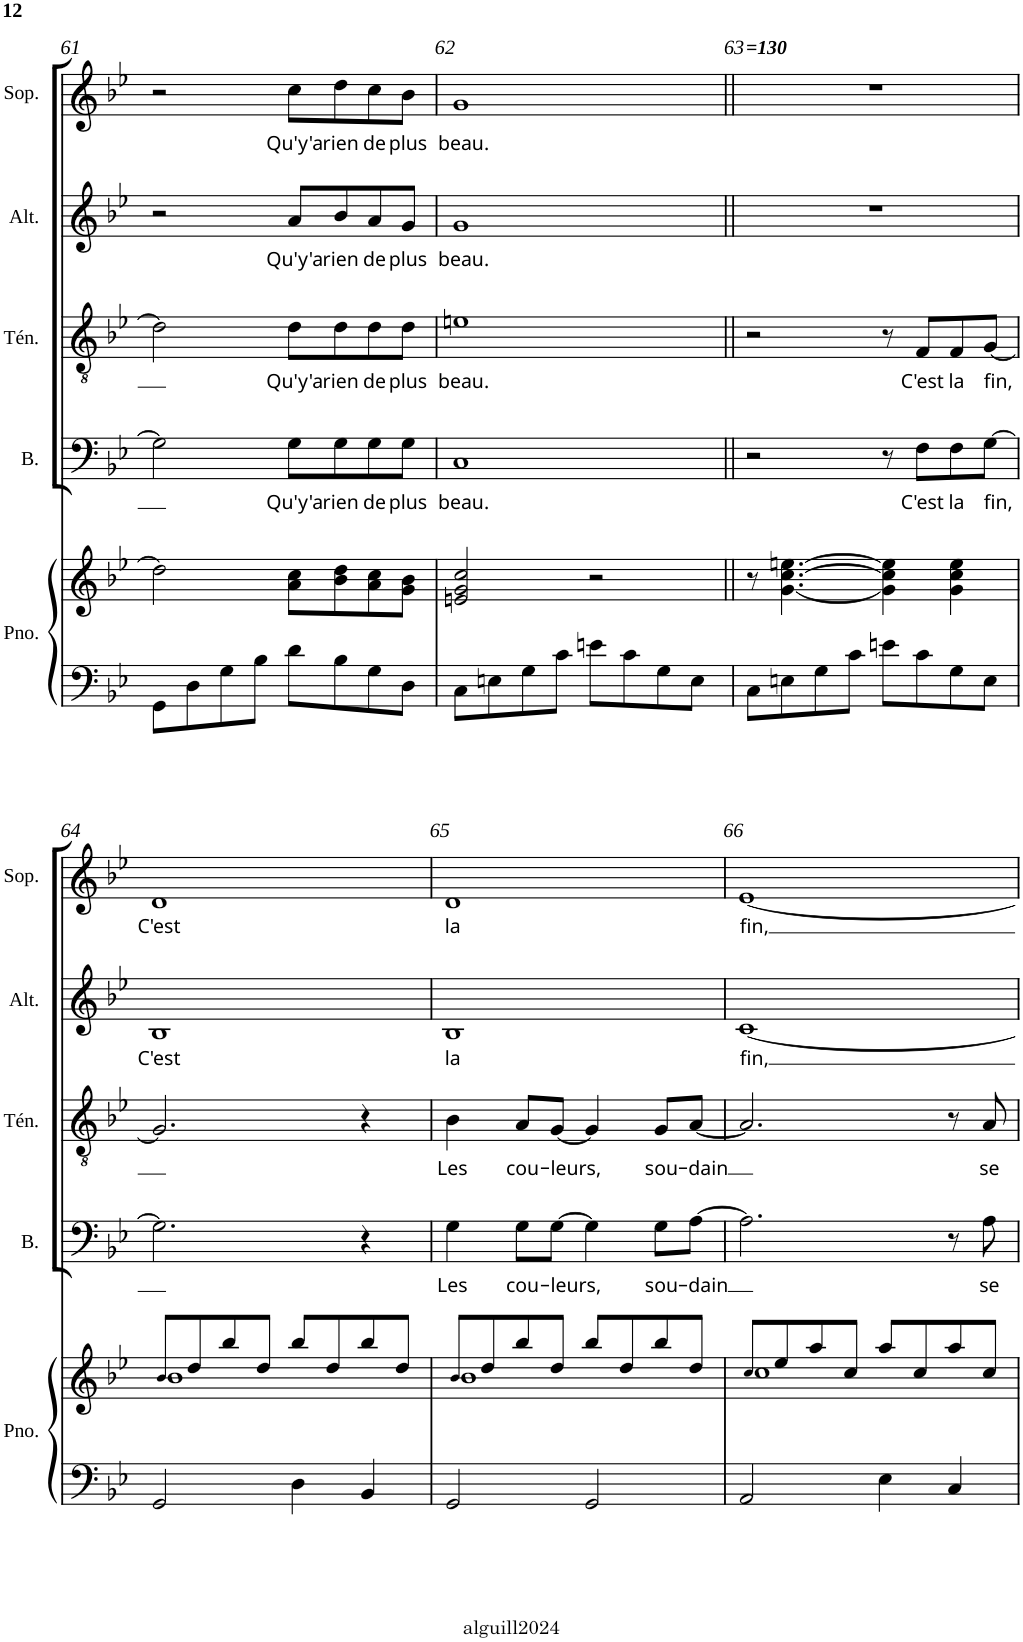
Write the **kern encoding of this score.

**kern	**kern	**kern	**text	**kern	**text	**kern	**text	**kern	**text
*part5	*part5	*part4	*part4	*part3	*part3	*part2	*part2	*part1	*part1
*staff6	*staff5	*staff4	*staff4	*staff3	*staff3	*staff2	*staff2	*staff1	*staff1
*I"Piano	*	*I"Basse	*	*I"Ténor	*	*I"Alto	*	*I"Soprano	*
*I'Pno.	*	*I'B.	*	*I'Tén.	*	*I'Alt.	*	*I'Sop.	*
!!LO:PB:g=z
*clefF4	*clefG2	*clefF4	*	*clefGv2	*	*clefG2	*	*clefG2	*
*k[b-e-]	*k[b-e-]	*k[b-e-]	*	*k[b-e-]	*	*k[b-e-]	*	*k[b-e-]	*
*g:	*g:	*g:	*	*g:	*	*g:	*	*g:	*
*M4/4	*M4/4	*M4/4	*	*M4/4	*	*M4/4	*	*M4/4	*
*met(c)	*met(c)	*met(c)	*	*met(c)	*	*met(c)	*	*met(c)	*
=61	=61	=61	=61	=61	=61	=61	=61	=61	=61
8GG\L	2dd\]	2G\]	.	2d\]	.	2r	.	2r	.
8D\	.	.	.	.	.	.	.	.	.
8G\	.	.	.	.	.	.	.	.	.
8B-\J	.	.	.	.	.	.	.	.	.
!	!	!	!LO:LY:b	!	!LO:LY:b	!	!LO:LY:b	!	!LO:LY:b
8d\L	8a\ 8cc\L	8G\L	Qu'y'a	8d\L	Qu'y'a	8a/L	Qu'y'a	8cc\L	Qu'y'a
!	!	!	!LO:LY:b	!	!LO:LY:b	!	!LO:LY:b	!	!LO:LY:b
8B-\	8b-\ 8dd\	8G\	rien	8d\	rien	8b-/	rien	8dd\	rien
!	!	!	!LO:LY:b	!	!LO:LY:b	!	!LO:LY:b	!	!LO:LY:b
8G\	8a\ 8cc\	8G\	de	8d\	de	8a/	de	8cc\	de
!	!	!	!LO:LY:b	!	!LO:LY:b	!	!LO:LY:b	!	!LO:LY:b
8D\J	8g\ 8b-\J	8G\J	plus	8d\J	plus	8g/J	plus	8b-\J	plus
=62	=62	=62	=62	=62	=62	=62	=62	=62	=62
!	!	!	!LO:LY:b	!	!LO:LY:b	!	!LO:LY:b	!	!LO:LY:b
8C\L	2en/ 2g/ 2cc/	1C	beau.	1en	beau.	1g	beau.	1g	beau.
8En\	.	.	.	.	.	.	.	.	.
8G\	.	.	.	.	.	.	.	.	.
8c\J	.	.	.	.	.	.	.	.	.
8en\L	2r	.	.	.	.	.	.	.	.
8c\	.	.	.	.	.	.	.	.	.
8G\	.	.	.	.	.	.	.	.	.
8E\J	.	.	.	.	.	.	.	.	.
=63||	=63||	=63||	=63||	=63||	=63||	=63||	=63||	=63||	=63||
!	!	!	!	!	!	!	!	!LO:TX:a:Bi:t==130	!
8C\L	8r	2r	.	2r	.	1r	.	1r	.
8En\	[4.g\ [4.cc\ [4.een\	.	.	.	.	.	.	.	.
8G\	.	.	.	.	.	.	.	.	.
8c\J	.	.	.	.	.	.	.	.	.
8en\L	4g\] 4cc\] 4ee\]	8r	.	8r	.	.	.	.	.
!	!	!	!LO:LY:b	!	!LO:LY:b	!	!	!	!
8c\	.	8F\L	C'est	8F/L	C'est	.	.	.	.
!	!	!	!LO:LY:b	!	!LO:LY:b	!	!	!	!
8G\	4g\ 4cc\ 4ee\	8F\	la	8F/	la	.	.	.	.
!	!	!	!LO:LY:b	!	!LO:LY:b	!	!	!	!
8E\J	.	[8G\J	fin,	[8G/J	fin,	.	.	.	.
!!LO:LB:g=z
=64	=64	=64	=64	=64	=64	=64	=64	=64	=64
*	*^	*	*	*	*	*	*	*	*
!	!	!	!	!	!	!	!	!LO:LY:b	!	!LO:LY:b
2GG/	8b-/L	1b-	2.G\]	.	2.G/]	.	1B-	C'est	1d	C'est
.	8dd/	.	.	.	.	.	.	.	.	.
.	8bb-/	.	.	.	.	.	.	.	.	.
.	8dd/J	.	.	.	.	.	.	.	.	.
4D\	8bb-/L	.	.	.	.	.	.	.	.	.
.	8dd/	.	.	.	.	.	.	.	.	.
4BB-/	8bb-/	.	4r	.	4r	.	.	.	.	.
.	8dd/J	.	.	.	.	.	.	.	.	.
=65	=65	=65	=65	=65	=65	=65	=65	=65	=65	=65
!	!	!	!	!LO:LY:b	!	!LO:LY:b	!	!LO:LY:b	!	!LO:LY:b
2GG/	8b-/L	1b-	4G\	Les	4B-\	Les	1B-	la	1d	la
.	8dd/	.	.	.	.	.	.	.	.	.
!	!	!	!	!LO:LY:b	!	!LO:LY:b	!	!	!	!
.	8bb-/	.	8G\L	cou-	8A/L	cou-	.	.	.	.
!	!	!	!	!LO:LY:b	!	!LO:LY:b	!	!	!	!
.	8dd/J	.	[8G\J	-leurs,	[8G/J	-leurs,	.	.	.	.
2GG/	8bb-/L	.	4G\]	.	4G/]	.	.	.	.	.
.	8dd/	.	.	.	.	.	.	.	.	.
!	!	!	!	!LO:LY:b	!	!LO:LY:b	!	!	!	!
.	8bb-/	.	8G\L	sou-	8G/L	sou-	.	.	.	.
!	!	!	!	!LO:LY:b	!	!LO:LY:b	!	!	!	!
.	8dd/J	.	[8A\J	-dain	[8A/J	-dain	.	.	.	.
=66	=66	=66	=66	=66	=66	=66	=66	=66	=66	=66
!	!	!	!	!	!	!	!	!LO:LY:b	!	!LO:LY:b
2AA/	8cc/L	1cc	2.A\]	.	2.A/]	.	[1c	fin,	[1e-	fin,
.	8ee-/	.	.	.	.	.	.	.	.	.
.	8aa/	.	.	.	.	.	.	.	.	.
.	8cc/J	.	.	.	.	.	.	.	.	.
4E-\	8aa/L	.	.	.	.	.	.	.	.	.
.	8cc/	.	.	.	.	.	.	.	.	.
4C/	8aa/	.	8r	.	8r	.	.	.	.	.
!	!	!	!	!LO:LY:b	!	!LO:LY:b	!	!	!	!
.	8cc/J	.	8A\	se	8A/	se	.	.	.	.
*	*v	*v	*	*	*	*	*	*	*	*
=	=	=	=	=	=	=	=	=	=
*-	*-	*-	*-	*-	*-	*-	*-	*-	*-
